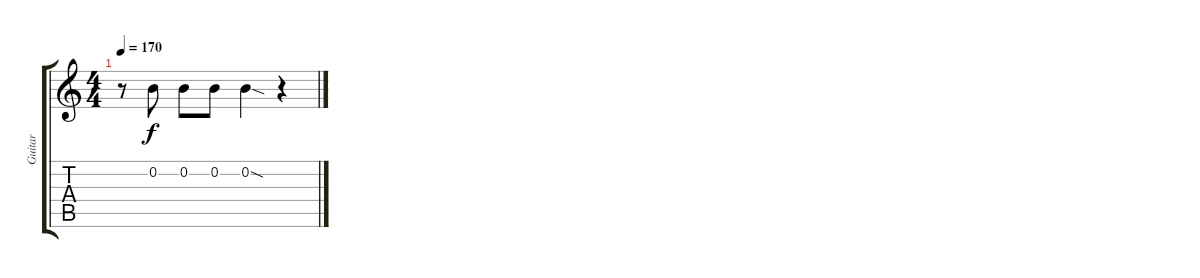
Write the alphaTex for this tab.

\track ("Guitar" "Guitar") {instrument distortionguitar}
\staff {score tabs}
\tuning (E4 B3 G3 D3 A2 E2) {hide}
\ts (4 4)
\tempo 170
\clef g2
\ks c
r.8{dy f} 0.2.8 0.2.8 0.2.8 0.2{sod}.4 r.4
